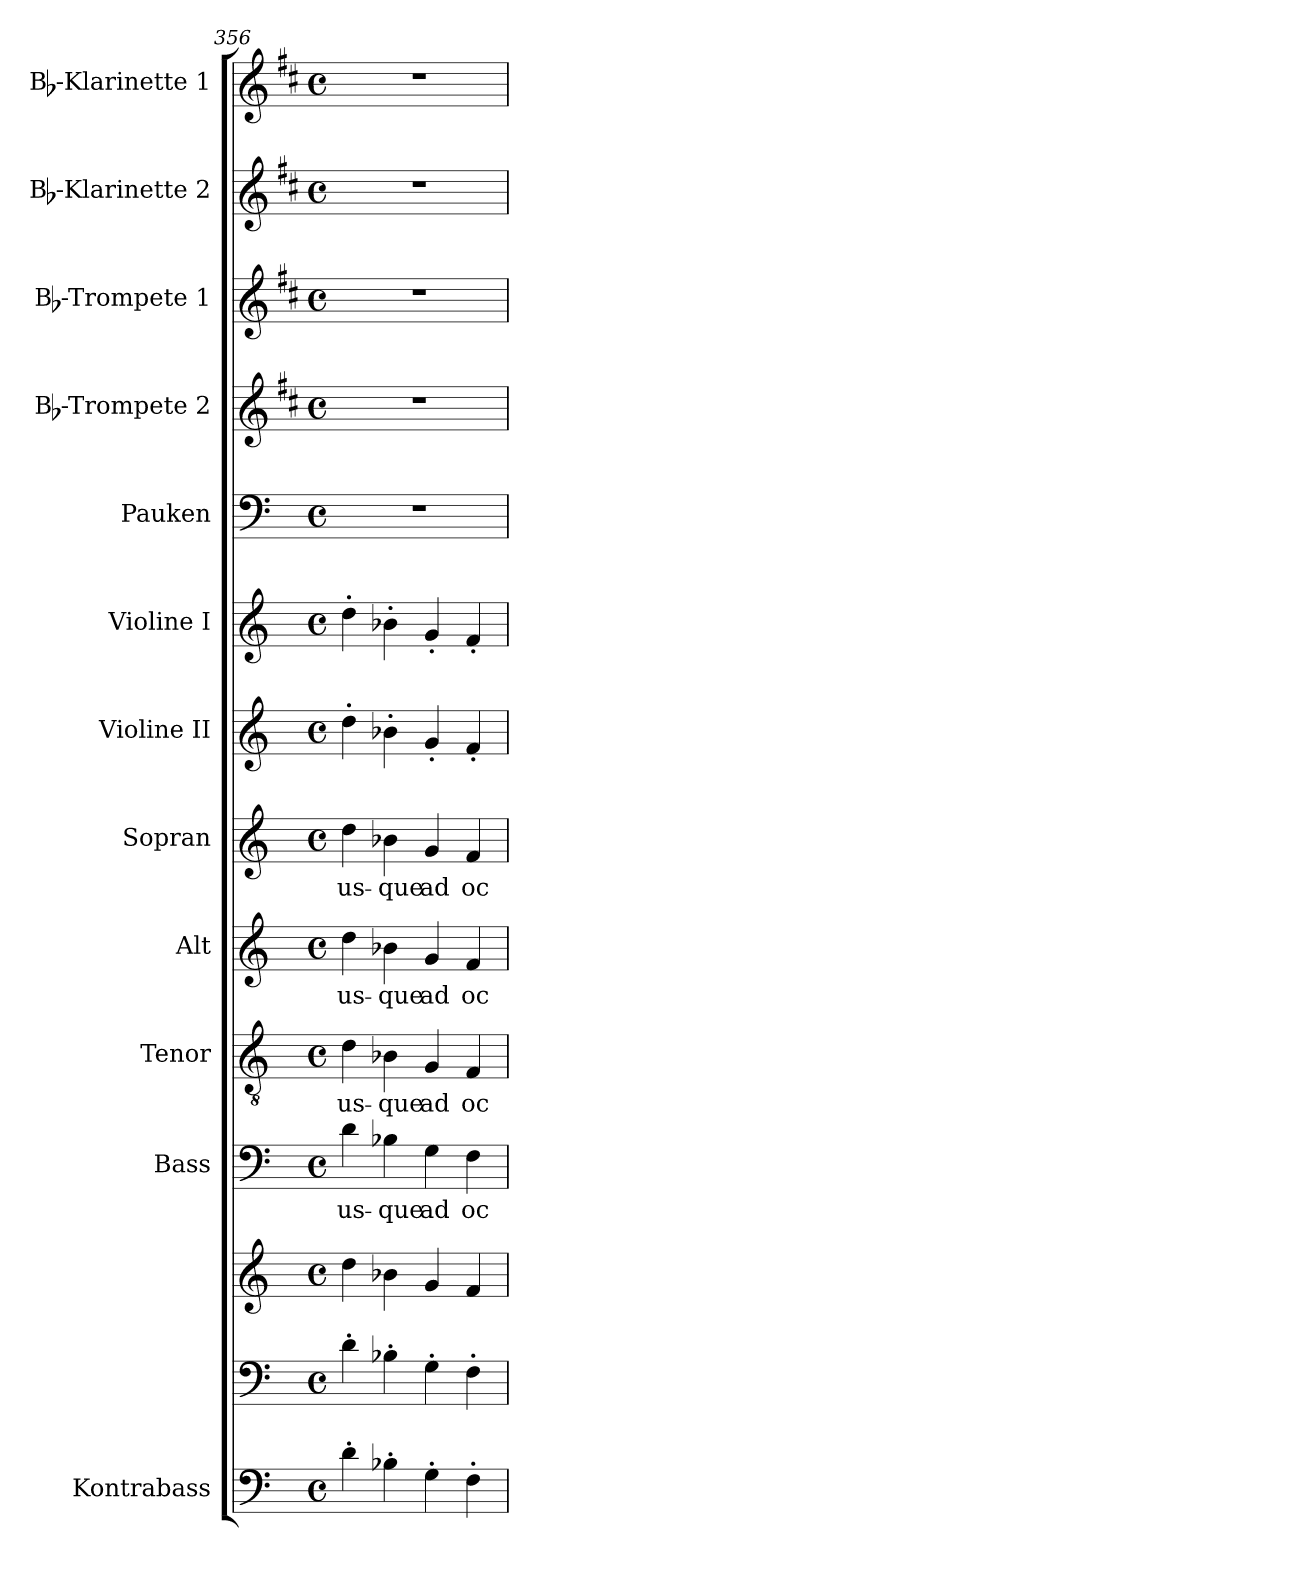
**kern	**kern	**kern	**kern	**text	**kern	**text	**kern	**text	**kern	**text	**kern	**kern	**kern	**kern	**kern	**kern	**kern
*part13	*part12	*part12	*part11	*part11	*part10	*part10	*part9	*part9	*part8	*part8	*part7	*part6	*part5	*part4	*part3	*part2	*part1
*staff14	*staff13	*staff12	*staff11	*staff11	*staff10	*staff10	*staff9	*staff9	*staff8	*staff8	*staff7	*staff6	*staff5	*staff4	*staff3	*staff2	*staff1
*I"Kontrabass	*	*	*I"Bass	*	*I"Tenor	*	*I"Alt	*	*I"Sopran	*	*I"Violine II	*I"Violine I	*I"Pauken	*I"Bb-Trompete 2	*I"Bb-Trompete 1	*I"Bb-Klarinette 2	*I"Bb-Klarinette 1
*I'Kb.	*	*	*I'B.	*	*I'T.	*	*I'A.	*	*I'S.	*	*I'Vl. II	*I'Vl. I	*I'Pk.	*I'Bb Trp. 2	*I'Bb Trp. 1	*I'Bb Kl. 2	*I'Bb Kl. 1
*clefF4	*clefF4	*clefG2	*clefF4	*	*clefGv2	*	*clefG2	*	*clefG2	*	*clefG2	*clefG2	*clefF4	*clefG2	*clefG2	*clefG2	*clefG2
*ITrd7c12	*	*	*	*	*	*	*	*	*	*	*	*	*	*ITrd1c2	*ITrd1c2	*ITrd1c2	*ITrd1c2
*k[]	*k[]	*k[]	*k[]	*	*k[]	*	*k[]	*	*k[]	*	*k[]	*k[]	*k[]	*k[]	*k[]	*k[]	*k[]
*C:	*C:	*C:	*C:	*	*C:	*	*C:	*	*C:	*	*C:	*C:	*C:	*C:	*C:	*C:	*C:
*M4/4	*M4/4	*M4/4	*M4/4	*	*M4/4	*	*M4/4	*	*M4/4	*	*M4/4	*M4/4	*M4/4	*M4/4	*M4/4	*M4/4	*M4/4
*met(c)	*met(c)	*met(c)	*met(c)	*	*met(c)	*	*met(c)	*	*met(c)	*	*met(c)	*met(c)	*met(c)	*met(c)	*met(c)	*met(c)	*met(c)
=356	=356	=356	=356	=356	=356	=356	=356	=356	=356	=356	=356	=356	=356	=356	=356	=356	=356
!	!	!	!	!LO:LY:b	!	!LO:LY:b	!	!LO:LY:b	!	!LO:LY:b	!	!	!	!	!	!	!
4D'>\	4d'>\	4dd\	4d\	us-	4d\	us-	4dd\	us-	4dd\	us-	4dd'>\	4dd'>\	1r	1r	1r	1r	1r
!	!	!	!	!LO:LY:b	!	!LO:LY:b	!	!LO:LY:b	!	!LO:LY:b	!	!	!	!	!	!	!
4BB-X'>\	4B-X'>\	4b-X\	4B-X\	-que	4B-X\	-que	4b-X\	-que	4b-X\	-que	4b-X'>\	4b-X'>\	.	.	.	.	.
!	!	!	!	!LO:LY:b	!	!LO:LY:b	!	!LO:LY:b	!	!LO:LY:b	!	!	!	!	!	!	!
4GG'>\	4G'>\	4g/	4G\	ad	4G/	ad	4g/	ad	4g/	ad	4g'</	4g'</	.	.	.	.	.
!	!	!	!	!LO:LY:b	!	!LO:LY:b	!	!LO:LY:b	!	!LO:LY:b	!	!	!	!	!	!	!
4FF'>\	4F'>\	4f/	4F\	oc-	4F/	oc-	4f/	oc-	4f/	oc-	4f'</	4f'</	.	.	.	.	.
=	=	=	=	=	=	=	=	=	=	=	=	=	=	=	=	=	=
*-	*-	*-	*-	*-	*-	*-	*-	*-	*-	*-	*-	*-	*-	*-	*-	*-	*-
